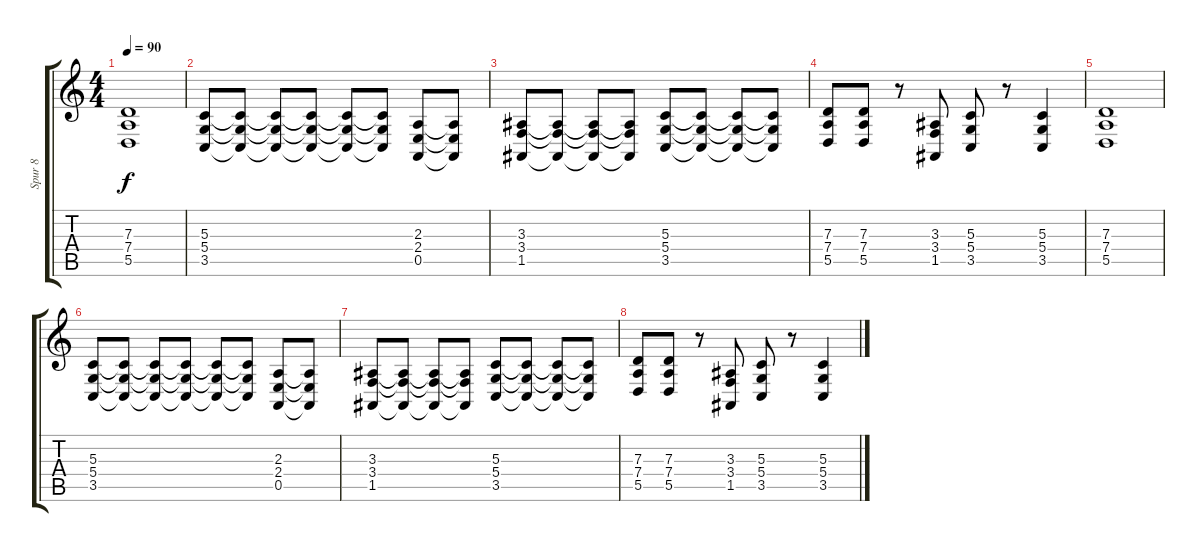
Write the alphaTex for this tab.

\track ("Spur 8" "Spur 8") {instrument stringensemble1}
\staff {score tabs}
\tuning (E4 B3 G3 D3 A2 E2) {hide}
\ts (4 4)
\tempo 90
\clef g2
\ks c
(7.3 7.4 5.5).1{dy f} |
(5.3 5.4 3.5).8 (5.3{t} 5.4{t} 3.5{t}).8 (5.3{t} 5.4{t} 3.5{t}).8 (5.3{t} 5.4{t} 3.5{t}).8 (5.3{t} 5.4{t} 3.5{t}).8 (5.3{t} 5.4{t} 3.5{t}).8 (2.3 2.4 0.5).8 (2.3{t} 2.4{t} 0.5{t}).8 |
(3.3 3.4 1.5).8 (3.3{t} 3.4{t} 1.5{t}).8 (3.3{t} 3.4{t} 1.5{t}).8 (3.3{t} 3.4{t} 1.5{t}).8 (5.3 5.4 3.5).8 (5.3{t} 5.4{t} 3.5{t}).8 (5.3{t} 5.4{t} 3.5{t}).8 (5.3{t} 5.4{t} 3.5{t}).8 |
(7.3 7.4 5.5).8 (7.3 7.4 5.5).8 r.8 (3.3 3.4 1.5).8 (5.3 5.4 3.5).8 r.8 (5.3 5.4 3.5).4 |
(7.3 7.4 5.5).1 |
(5.3 5.4 3.5).8 (5.3{t} 5.4{t} 3.5{t}).8 (5.3{t} 5.4{t} 3.5{t}).8 (5.3{t} 5.4{t} 3.5{t}).8 (5.3{t} 5.4{t} 3.5{t}).8 (5.3{t} 5.4{t} 3.5{t}).8 (2.3 2.4 0.5).8 (2.3{t} 2.4{t} 0.5{t}).8 |
(3.3 3.4 1.5).8 (3.3{t} 3.4{t} 1.5{t}).8 (3.3{t} 3.4{t} 1.5{t}).8 (3.3{t} 3.4{t} 1.5{t}).8 (5.3 5.4 3.5).8 (5.3{t} 5.4{t} 3.5{t}).8 (5.3{t} 5.4{t} 3.5{t}).8 (5.3{t} 5.4{t} 3.5{t}).8 |
(7.3 7.4 5.5).8 (7.3 7.4 5.5).8 r.8 (3.3 3.4 1.5).8 (5.3 5.4 3.5).8 r.8 (5.3 5.4 3.5).4
